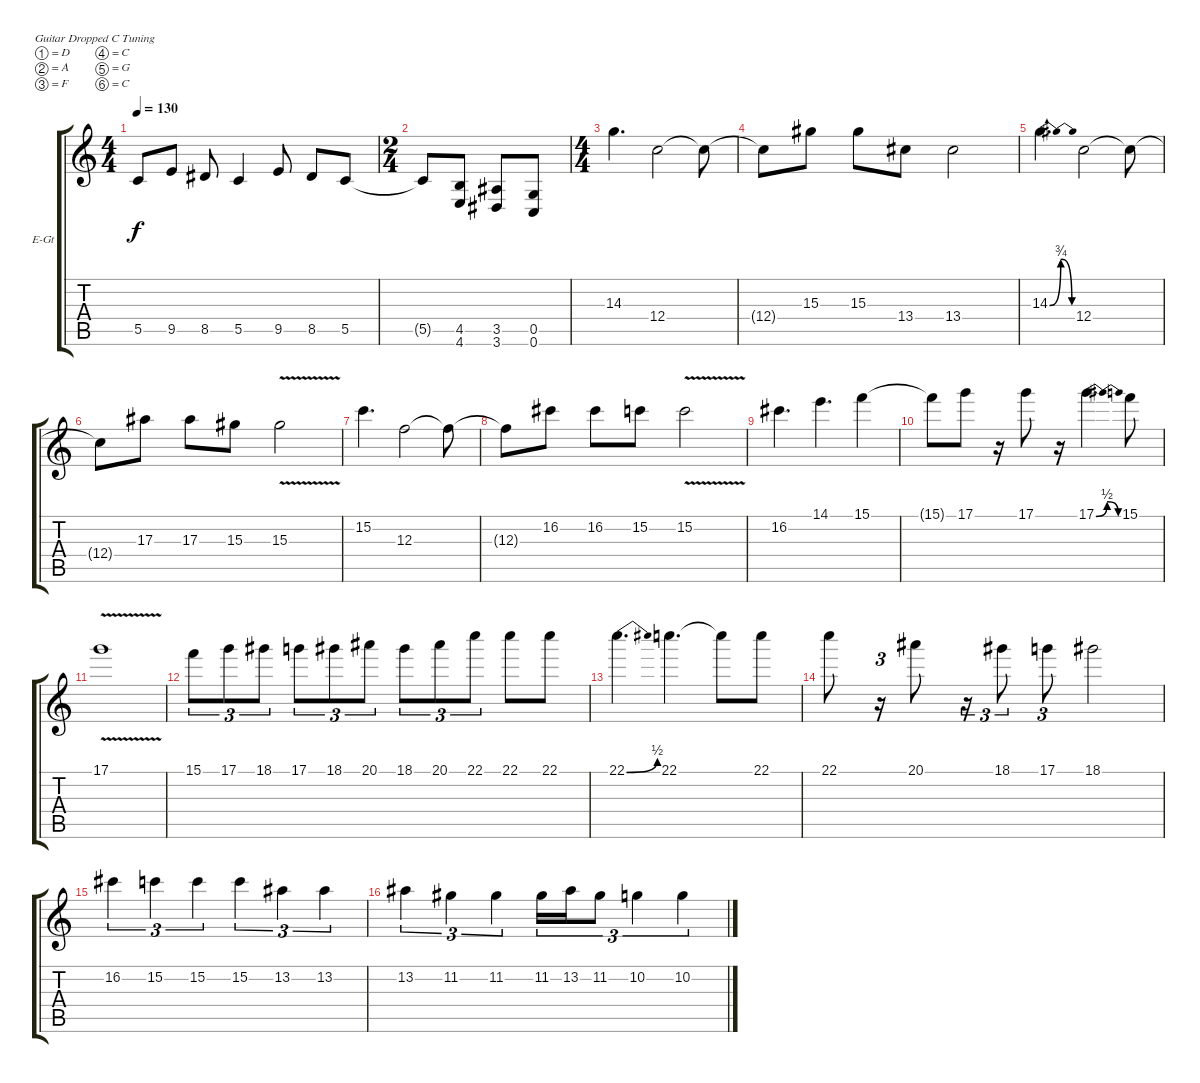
\bracketExtendMode groupsimilarinstruments
\firstSystemTrackNameOrientation horizontal
\otherSystemsTrackNameOrientation horizontal
\track ("Track 2" "E-Gt") {instrument distortionguitar}
\staff {score tabs}
\tuning (D4 A3 F3 C3 G2 C2)
\ts (4 4)
\tempo 130
\clef g2
\ks c
5.5{t}.8{dy f} 9.5.8 8.5.8 5.5.4 9.5.8 8.5.8 5.5.8 |
\ts (2 4)
5.5{t}.8 (4.5 4.6).8 (3.5 3.6).8 (0.5 0.6).8 |
\ts (4 4)
14.3.4{d} 12.4.2 12.4{t}.8 |
12.4{t}.8 15.3.8 15.3.8 13.4.8 13.4.2 |
14.3{be (bendrelease 0 0 30 3 30 3 60 0)}.4{d} 12.4.2 12.4{t}.8 |
12.4{t}.8 17.3.8 17.3.8 15.3.8 15.3{v}.2 |
15.2.4{d} 12.3.2 12.3{t}.8 |
12.3{t}.8 16.2.8 16.2.8 15.2.8 15.2{v}.2 |
16.2.4{d} 14.1.4{d} 15.1.4 |
15.1{t}.8 17.1.8 r.16 17.1.8 r.16 17.1{be (bendrelease 0 0 30 2 30 2 60 0)}.4{d} 15.1.8 |
17.1{v}.1 |
15.1.8{tu (3 2)} 17.1.8{tu (3 2)} 18.1.8{tu (3 2)} 17.1.8{tu (3 2)} 18.1.8{tu (3 2)} 20.1.8{tu (3 2)} 18.1.8{tu (3 2)} 20.1.8{tu (3 2)} 22.1.8{tu (3 2)} 22.1.8 22.1.8 |
22.1{be (bend 0 0 60 2)}.4{d} 22.1.4{d} 22.1{t}.8 22.1.8 |
22.1.8 r.16{tu (3 2)} 20.1.8 r.16{tu (3 2)} 18.1.8{tu (3 2)} 17.1.8{tu (3 2)} 18.1.2 |
16.2.4{tu (3 2)} 15.2.4{tu (3 2)} 15.2.4{tu (3 2)} 15.2.4{tu (3 2)} 13.2.4{tu (3 2)} 13.2.4{tu (3 2)} |
13.2.4{tu (3 2)} 11.2.4{tu (3 2)} 11.2.4{tu (3 2)} 11.2.16{tu (3 2)} 13.2.16{tu (3 2)} 11.2.8{tu (3 2)} 10.2.4{tu (3 2)} 10.2.4{tu (3 2)}
